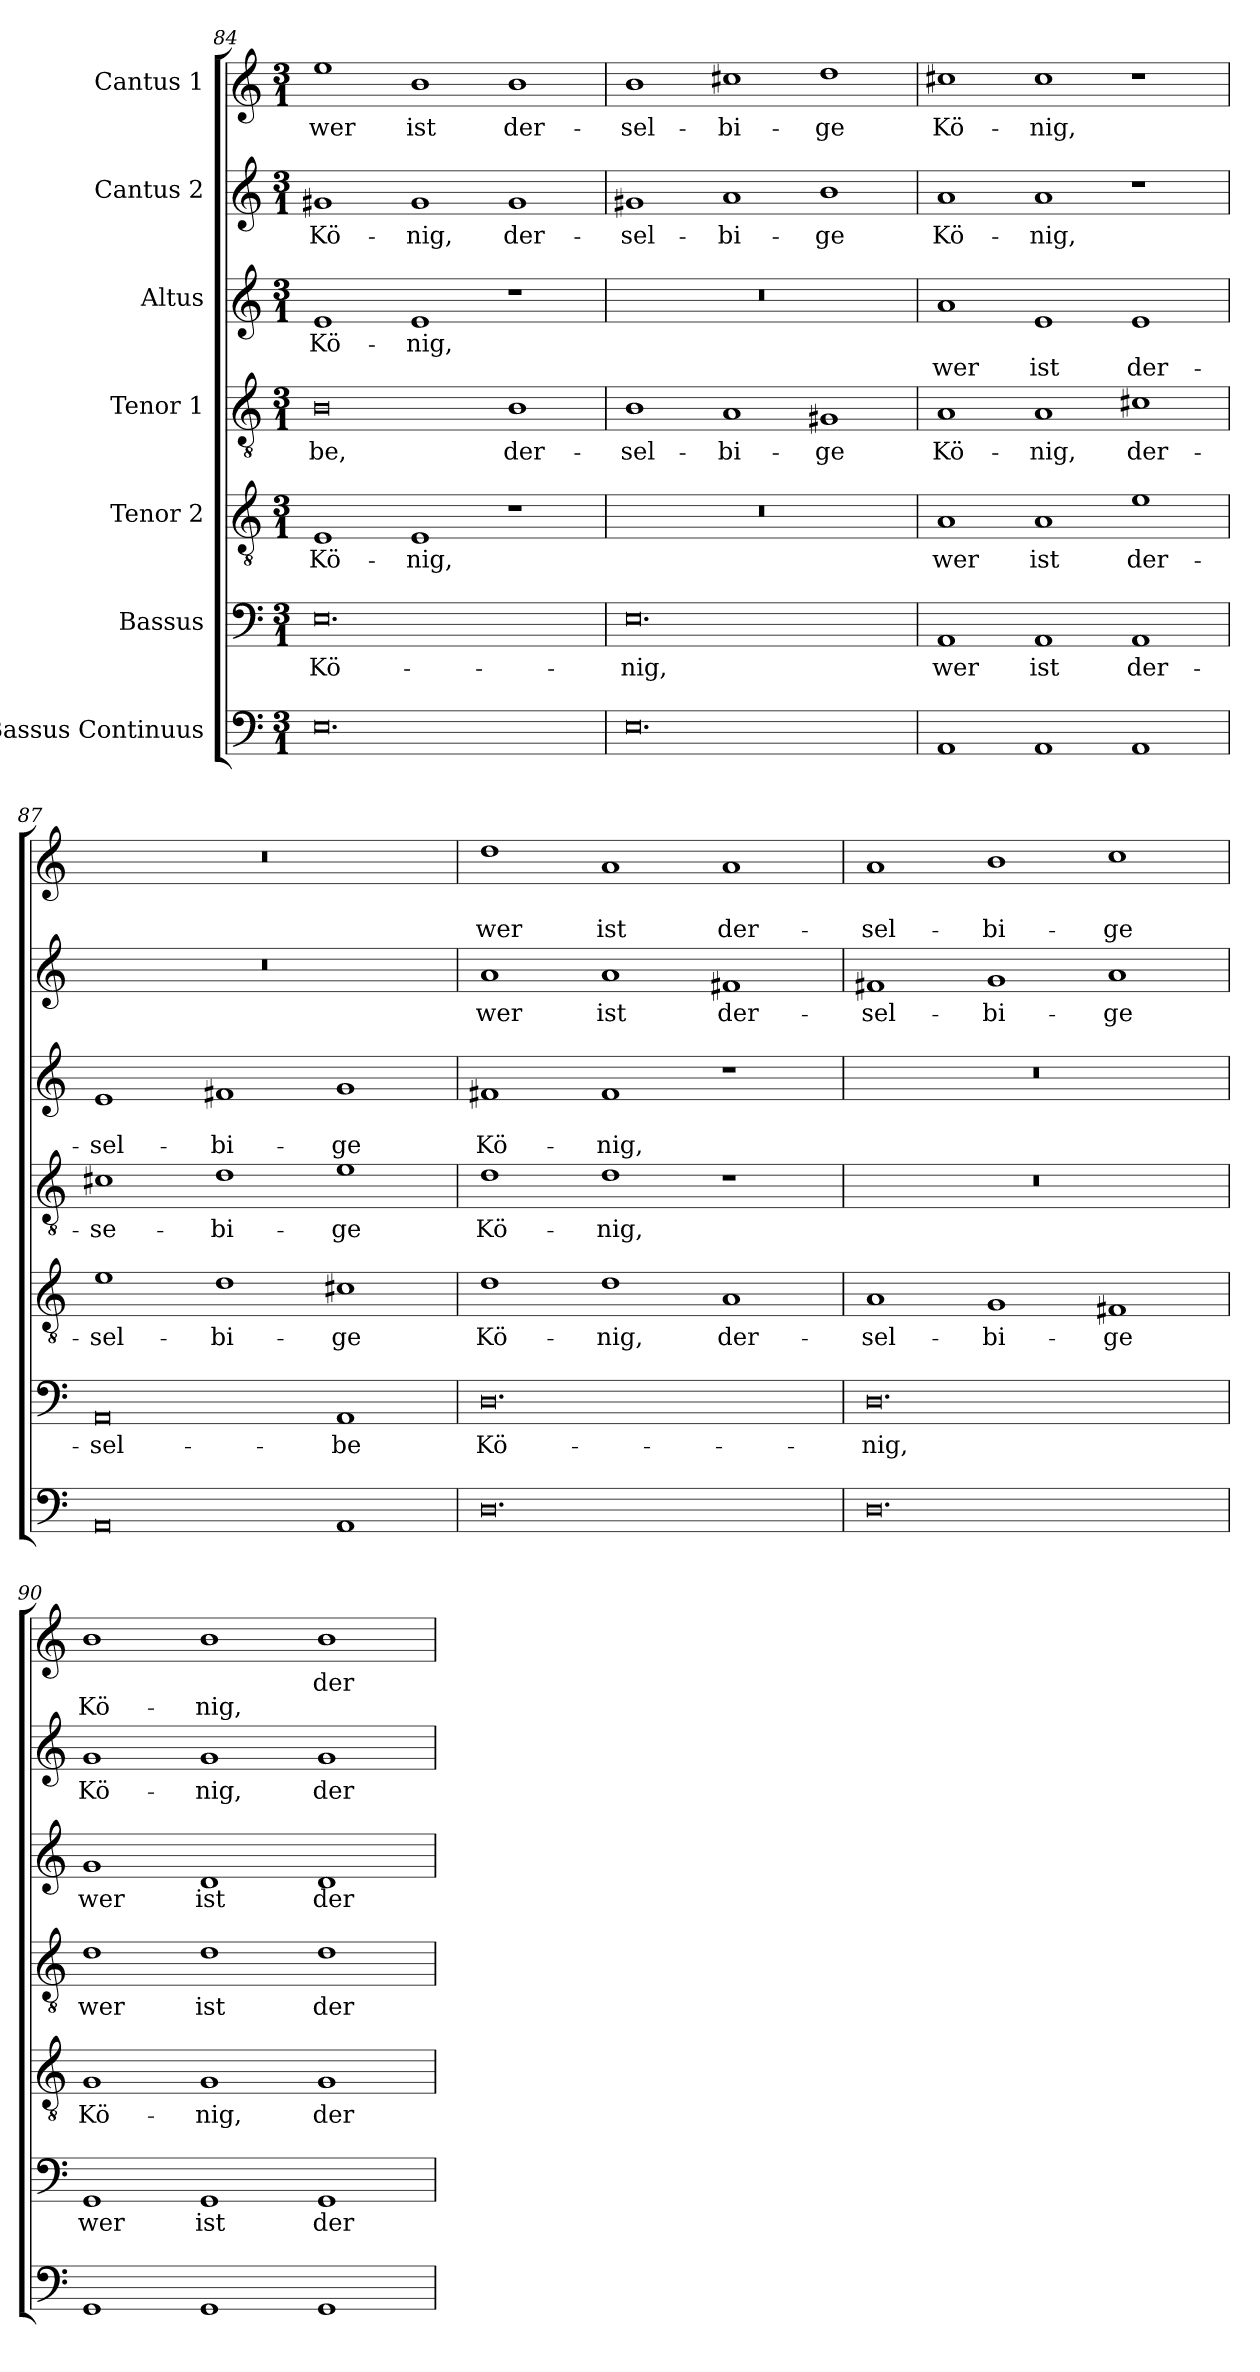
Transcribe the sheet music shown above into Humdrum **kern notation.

**kern	**kern	**text	**kern	**text	**kern	**text	**kern	**text	**text	**kern	**text	**kern	**text	**text
*part7	*part6	*part6	*part5	*part5	*part4	*part4	*part3	*part3	*part3	*part2	*part2	*part1	*part1	*part1
*staff7	*staff6	*staff6	*staff5	*staff5	*staff4	*staff4	*staff3	*staff3	*staff3	*staff2	*staff2	*staff1	*staff1	*staff1
*I"Bassus Continuus	*I"Bassus	*	*I"Tenor 2	*	*I"Tenor 1	*	*I"Altus	*	*	*I"Cantus 2	*	*I"Cantus 1	*	*
*clefF4	*clefF4	*	*clefGv2	*	*clefGv2	*	*clefG2	*	*	*clefG2	*	*clefG2	*	*
*k[]	*k[]	*	*k[]	*	*k[]	*	*k[]	*	*	*k[]	*	*k[]	*	*
*C:	*C:	*	*C:	*	*C:	*	*C:	*	*	*C:	*	*C:	*	*
*M3/1	*M3/1	*	*M3/1	*	*M3/1	*	*M3/1	*	*	*M3/1	*	*M3/1	*	*
=84	=84	=84	=84	=84	=84	=84	=84	=84	=84	=84	=84	=84	=84	=84
!	!	!LO:LY:b	!	!LO:LY:b	!	!LO:LY:b	!	!LO:LY:b	!	!	!LO:LY:b	!	!LO:LY:b	!
0.E	0.E	Kö-	1E	Kö-	0B	-be,	1e	Kö-	.	1g#X	Kö-	1ee	wer	.
!	!	!	!	!LO:LY:b	!	!	!	!LO:LY:b	!	!	!LO:LY:b	!	!LO:LY:b	!
.	.	.	1E	-nig,	.	.	1e	-nig,	.	1g#	-nig,	1b	ist	.
!	!	!	!	!	!	!LO:LY:b	!	!	!	!	!LO:LY:b	!	!LO:LY:b	!
.	.	.	1r	.	1B	der-	1r	.	.	1g#	der-	1b	der-	.
=85	=85	=85	=85	=85	=85	=85	=85	=85	=85	=85	=85	=85	=85	=85
!	!	!LO:LY:b	!	!	!	!LO:LY:b	!	!	!	!	!LO:LY:b	!	!LO:LY:b	!
0.E	0.E	-nig,	0.r	.	1B	-sel-	0.r	.	.	1g#	-sel-	1b	-sel-	.
!	!	!	!	!	!	!LO:LY:b	!	!	!	!	!LO:LY:b	!	!LO:LY:b	!
.	.	.	.	.	1A	-bi-	.	.	.	1a	-bi-	1cc#X	-bi-	.
!	!	!	!	!	!	!LO:LY:b	!	!	!	!	!LO:LY:b	!	!LO:LY:b	!
.	.	.	.	.	1G#X	-ge	.	.	.	1b	-ge	1dd	-ge	.
=86	=86	=86	=86	=86	=86	=86	=86	=86	=86	=86	=86	=86	=86	=86
!	!	!LO:LY:b	!	!LO:LY:b	!	!LO:LY:b	!	!	!LO:LY:b	!	!LO:LY:b	!	!LO:LY:b	!
1AA	1AA	wer	1A	wer	1A	Kö-	1a	.	wer	1a	Kö-	1cc#X	Kö-	.
!	!	!LO:LY:b	!	!LO:LY:b	!	!LO:LY:b	!	!	!LO:LY:b	!	!LO:LY:b	!	!LO:LY:b	!
1AA	1AA	ist	1A	ist	1A	-nig,	1e	.	ist	1a	-nig,	1cc#	-nig,	.
!	!	!LO:LY:b	!	!LO:LY:b	!	!LO:LY:b	!	!	!LO:LY:b	!	!	!	!	!
1AA	1AA	der-	1e	der-	1c#X	der-	1e	.	der-	1r	.	1r	.	.
=87	=87	=87	=87	=87	=87	=87	=87	=87	=87	=87	=87	=87	=87	=87
!	!	!LO:LY:b	!	!LO:LY:b	!	!LO:LY:b	!	!	!LO:LY:b	!	!	!	!	!
0AA	0AA	-sel-	1e	-sel-	1c#	-se-	1e	.	-sel-	0.r	.	0.r	.	.
!	!	!	!	!LO:LY:b	!	!LO:LY:b	!	!	!LO:LY:b	!	!	!	!	!
.	.	.	1d	-bi-	1d	-bi-	1f#X	.	-bi-	.	.	.	.	.
!	!	!LO:LY:b	!	!LO:LY:b	!	!LO:LY:b	!	!	!LO:LY:b	!	!	!	!	!
1AA	1AA	-be	1c#X	-ge	1e	-ge	1g	.	-ge	.	.	.	.	.
=88	=88	=88	=88	=88	=88	=88	=88	=88	=88	=88	=88	=88	=88	=88
!	!	!LO:LY:b	!	!LO:LY:b	!	!LO:LY:b	!	!	!LO:LY:b	!	!LO:LY:b	!	!	!LO:LY:b
0.D	0.D	Kö-	1d	Kö-	1d	Kö-	1f#X	.	Kö-	1a	wer	1dd	.	wer
!	!	!	!	!LO:LY:b	!	!LO:LY:b	!	!	!LO:LY:b	!	!LO:LY:b	!	!	!LO:LY:b
.	.	.	1d	-nig,	1d	-nig,	1f#	.	-nig,	1a	ist	1a	.	ist
!	!	!	!	!LO:LY:b	!	!	!	!	!	!	!LO:LY:b	!	!	!LO:LY:b
.	.	.	1A	der-	1r	.	1r	.	.	1f#X	der-	1a	.	der-
=89	=89	=89	=89	=89	=89	=89	=89	=89	=89	=89	=89	=89	=89	=89
!	!	!LO:LY:b	!	!LO:LY:b	!	!	!	!	!	!	!LO:LY:b	!	!	!LO:LY:b
0.D	0.D	-nig,	1A	-sel-	0.r	.	0.r	.	.	1f#	-sel-	1a	.	-sel-
!	!	!	!	!LO:LY:b	!	!	!	!	!	!	!LO:LY:b	!	!	!LO:LY:b
.	.	.	1G	-bi-	.	.	.	.	.	1g	-bi-	1b	.	-bi-
!	!	!	!	!LO:LY:b	!	!	!	!	!	!	!LO:LY:b	!	!	!LO:LY:b
.	.	.	1F#X	-ge	.	.	.	.	.	1a	-ge	1cc	.	-ge
=90	=90	=90	=90	=90	=90	=90	=90	=90	=90	=90	=90	=90	=90	=90
!	!	!LO:LY:b	!	!LO:LY:b	!	!LO:LY:b	!	!LO:LY:b	!	!	!LO:LY:b	!	!	!LO:LY:b
1GG	1GG	wer	1G	Kö-	1d	wer	1g	wer	.	1g	Kö-	1b	.	Kö-
!	!	!LO:LY:b	!	!LO:LY:b	!	!LO:LY:b	!	!LO:LY:b	!	!	!LO:LY:b	!	!	!LO:LY:b
1GG	1GG	ist	1G	-nig,	1d	ist	1d	ist	.	1g	-nig,	1b	.	-nig,
!	!	!LO:LY:b	!	!LO:LY:b	!	!LO:LY:b	!	!LO:LY:b	!	!	!LO:LY:b	!	!LO:LY:b	!
1GG	1GG	der-	1G	der-	1d	der-	1d	der-	.	1g	der-	1b	der-	.
=	=	=	=	=	=	=	=	=	=	=	=	=	=	=
*-	*-	*-	*-	*-	*-	*-	*-	*-	*-	*-	*-	*-	*-	*-
